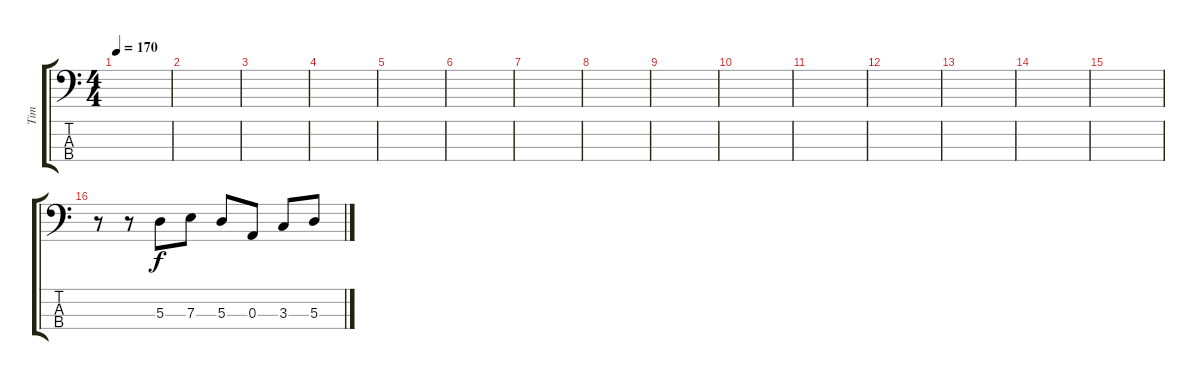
\track ("Tim" "Tim") {instrument electricbassfinger}
\staff {score tabs}
\tuning (G2 D2 A1 E1) {hide}
\ts (4 4)
\tempo 170
\clef f4
\ks c
|
|
|
|
|
|
|
|
|
|
|
|
|
|
|
r.8 r.8 5.3.8 7.3.8 5.3.8 0.3.8 3.3.8 5.3.8
